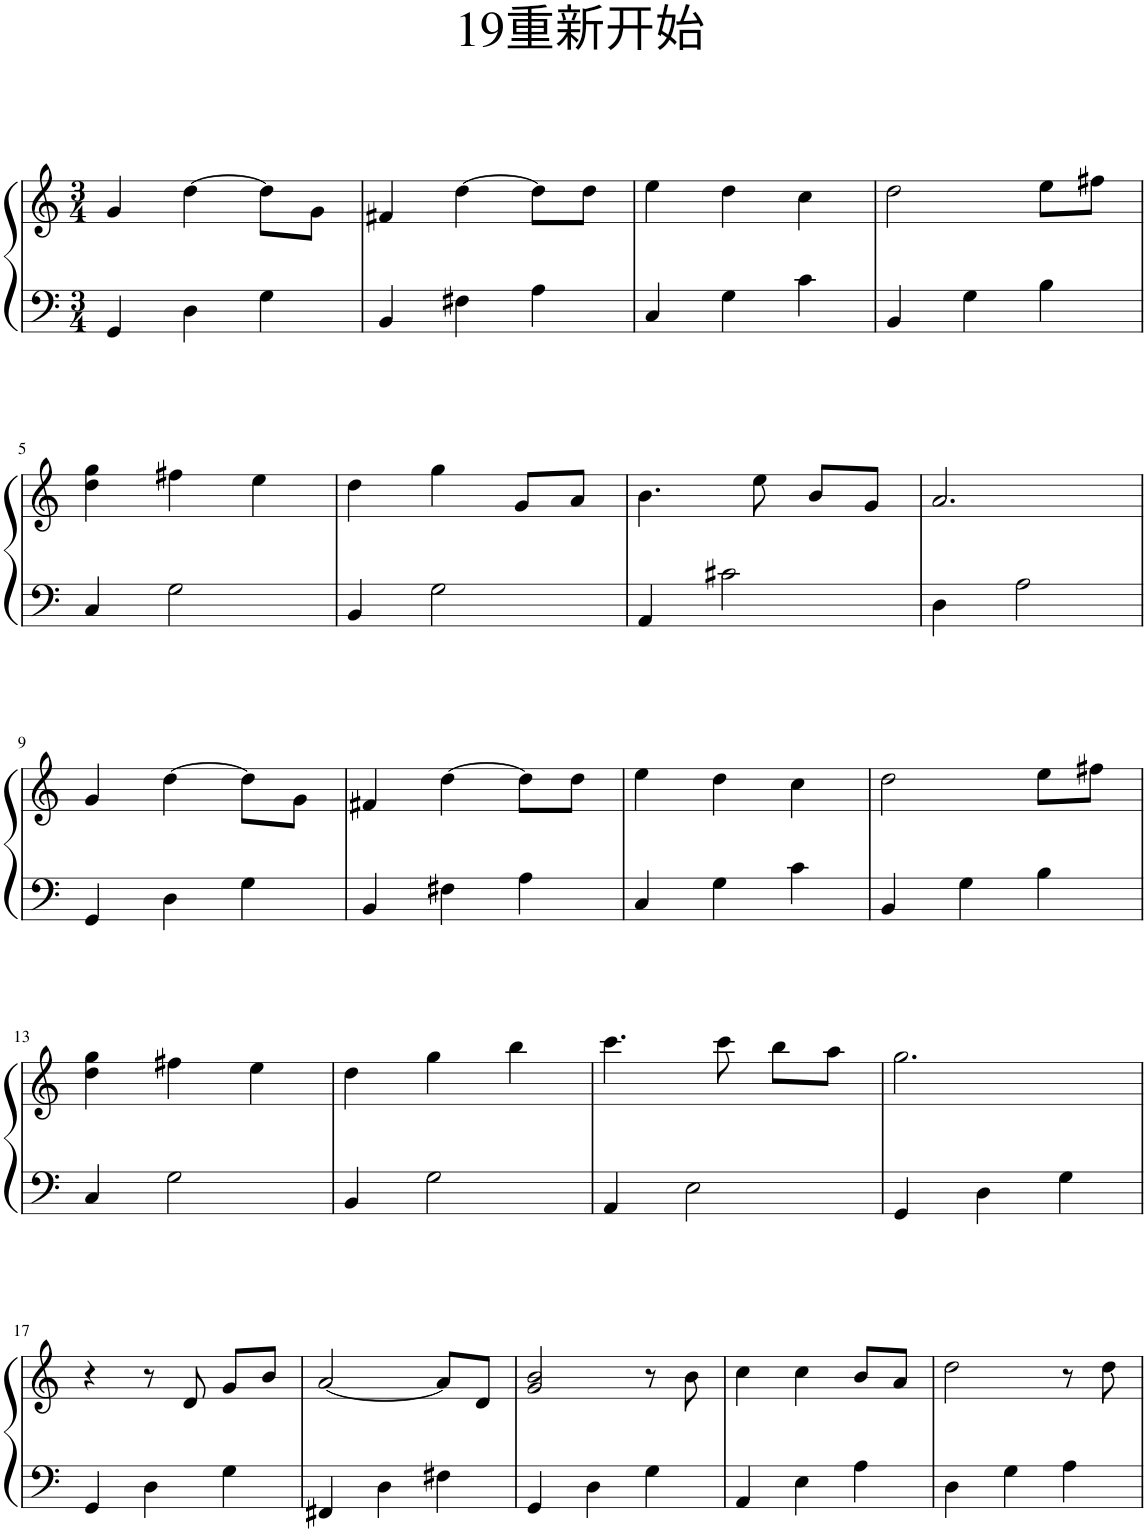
**kern	**kern
*part1	*part1
*staff2	*staff1
*I"钢琴	*
*clefF4	*clefG2
*k[]	*k[]
*M3/4	*M3/4
=1	=1
4GG/	4g/
4D\	[4dd\
4G\	8dd\L]
.	8g\J
=2	=2
4BB/	4f#X/
4F#X\	[4dd\
4A\	8dd\L]
.	8dd\J
=3	=3
4C/	4ee\
4G\	4dd\
4c\	4cc\
=4	=4
4BB/	2dd\
4G\	.
4B\	8ee\L
.	8ff#X\J
!!LO:LB:g=z
=5	=5
4C/	4dd\ 4gg\
2G\	4ff#X\
.	4ee\
=6	=6
4BB/	4dd\
2G\	4gg\
.	8g/L
.	8a/J
=7	=7
4AA/	4.b\
2c#X\	.
.	8ee\
.	8b/L
.	8g/J
=8	=8
4D\	2.a/
2A\	.
!!LO:LB:g=z
=9	=9
4GG/	4g/
4D\	[4dd\
4G\	8dd\L]
.	8g\J
=10	=10
4BB/	4f#X/
4F#X\	[4dd\
4A\	8dd\L]
.	8dd\J
=11	=11
4C/	4ee\
4G\	4dd\
4c\	4cc\
=12	=12
4BB/	2dd\
4G\	.
4B\	8ee\L
.	8ff#X\J
!!LO:LB:g=z
=13	=13
4C/	4dd\ 4gg\
2G\	4ff#X\
.	4ee\
=14	=14
4BB/	4dd\
2G\	4gg\
.	4bb\
=15	=15
4AA/	4.ccc\
2E\	.
.	8ccc\
.	8bb\L
.	8aa\J
=16	=16
4GG/	2.gg\
4D\	.
4G\	.
!!LO:LB:g=z
=17	=17
4GG/	4r
4D\	8r
.	8d/
4G\	8g/L
.	8b/J
=18	=18
4FF#X/	[2a/
4D\	.
4F#X\	8a/L]
.	8d/J
=19	=19
4GG/	2g/ 2b/
4D\	.
4G\	8r
.	8b\
=20	=20
4AA/	4cc\
4E\	4cc\
4A\	8b/L
.	8a/J
=21	=21
4D\	2dd\
4G\	.
4A\	8r
.	8dd\
=	=
*-	*-
